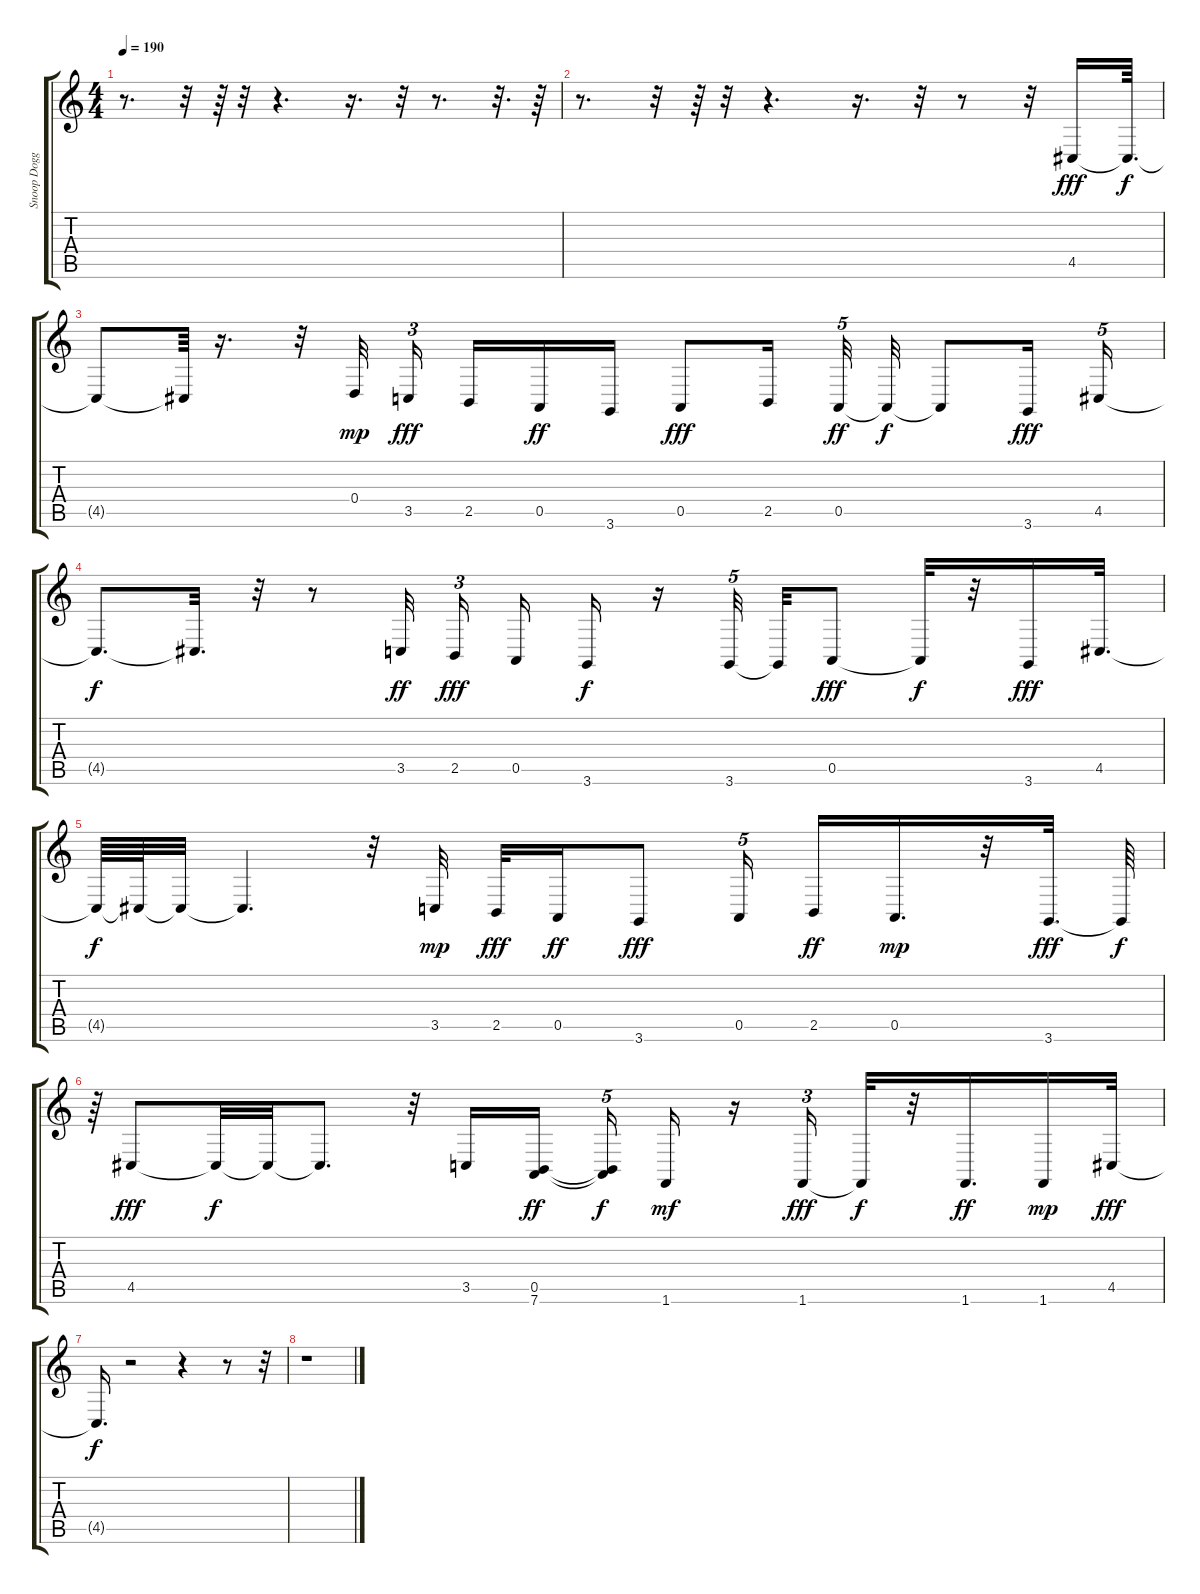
\track ("Snoop Dogg" "Snoop Dogg") {instrument acousticgrandpiano}
\staff {score tabs}
\tuning (E4 B3 G3 D3 A2 E2) {hide}
\ts (4 4)
\tempo 190
\clef g2
\ks c
r.8{d dy mp} r.32 r.64 r.32 r.4{d} r.16{d} r.32 r.8{d} r.32{d} r.64 |
r.8{d} r.32 r.64 r.32 r.4{d} r.16{d} r.32 r.8 r.32 4.5.16{dy fff} 4.5{t}.64{d dy f} |
4.5{t}.8 4.5{t}.64 r.16{d} r.32 0.4.32{dy mp beam splitsecondary} 3.5.16{tu (3 2) dy fff beam splitsecondary} 2.5.16 0.5.16{dy ff} 3.6.16 0.5.8{dy fff} 2.5.16{beam splitsecondary} 0.5.32{tu (5 4) dy ff} 0.5{t}.32{dy f} 0.5{t}.8 3.6.16{dy fff} 4.5.16{tu (5 4)} |
4.5{t}.8{d dy f} 4.5{t}.32{d} r.32 r.8 3.5.32{dy ff beam splitsecondary} 2.5.16{tu (3 2) dy fff} 0.5.16 3.6.16{dy f} r.16 3.6.32{tu (5 4) beam splitsecondary} 3.6{t}.32 0.5.8{dy fff} 0.5{t}.32{dy f} r.32 3.6.16{dy fff} 4.5.32{d} |
4.5{t}.64{dy f} 4.5{t}.64 4.5{t}.32 4.5{t}.4{d} r.32 3.5.32{dy mp} 2.5.32{dy fff} 0.5.16{dy ff} 3.6.8{dy fff} 0.5.16{tu (5 4)} 2.5.16{dy ff} 0.5.16{d dy mp} r.32 3.6.32{d dy fff} 3.6{t}.64{dy f} |
r.64 4.5.8{dy fff} 4.5{t}.32{dy f} 4.5{t}.32 4.5{t}.8{d} r.32 3.5.16 (0.5 7.6).16{dy ff} (0.5{t} 7.6{t}).16{tu (5 4) dy f} 1.6.16{dy mf} r.16 1.6.16{tu (3 2) dy fff} 1.6{t}.32{dy f} r.32 1.6.16{d dy ff} 1.6.16{dy mp} 4.5.32{dy fff} |
4.5{t}.16{d dy f} r.2 r.4 r.8 r.32 |
r.1
